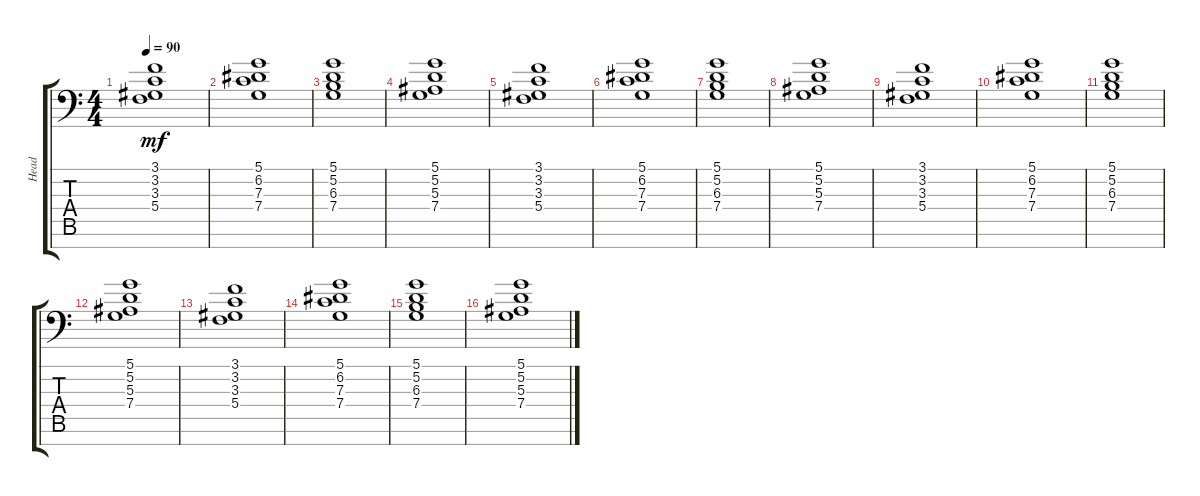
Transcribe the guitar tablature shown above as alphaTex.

\track ("Head" "Head") {instrument synthstrings1}
\staff {score tabs}
\tuning (D4 A3 F3 C3 G2 D2 A1) {hide}
\ts (4 4)
\tempo 90
\clef f4
\ks c
(3.1 3.2 3.3 5.4).1{dy mf} |
(5.1 6.2 7.3 7.4).1{volume 12 instrument stringensemble1} |
(5.1 5.2 6.3 7.4).1 |
(5.1 5.2 5.3 7.4).1 |
(3.1 3.2 3.3 5.4).1 |
(5.1 6.2 7.3 7.4).1{volume 10 instrument stringensemble1} |
(5.1 5.2 6.3 7.4).1 |
(5.1 5.2 5.3 7.4).1 |
(3.1 3.2 3.3 5.4).1 |
(5.1 6.2 7.3 7.4).1{volume 10 instrument stringensemble1} |
(5.1 5.2 6.3 7.4).1 |
(5.1 5.2 5.3 7.4).1 |
(3.1 3.2 3.3 5.4).1 |
(5.1 6.2 7.3 7.4).1{volume 10 instrument stringensemble1} |
(5.1 5.2 6.3 7.4).1 |
(5.1 5.2 5.3 7.4).1
